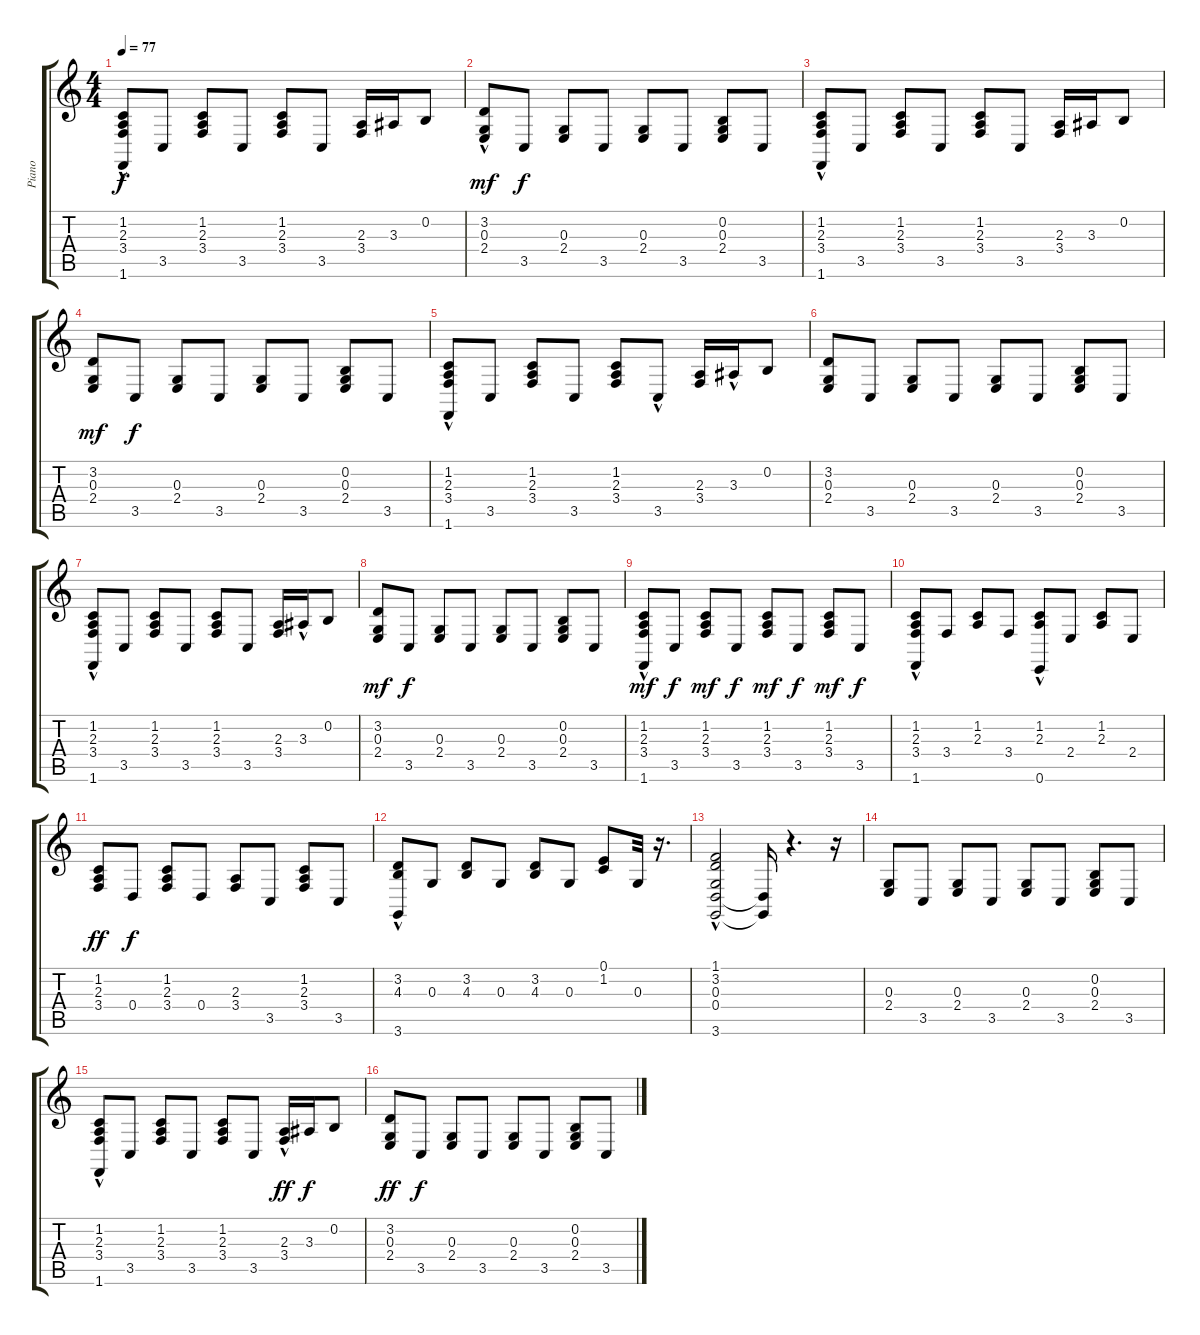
\track ("Piano" "Piano") {instrument englishhorn}
\staff {score tabs}
\tuning (E4 B3 G3 D3 A2 E2) {hide}
\ts (4 4)
\tempo 77
\clef g2
\ks c
(1.2 2.3 3.4 1.6{hac}).8{dy f} 3.5.8 (1.2 2.3 3.4).8 3.5.8 (1.2 2.3 3.4).8 3.5.8 (2.3 3.4).16 3.3.16 0.2.8 |
(3.2 0.3{hac} 2.4).8{dy mf} 3.5.8{dy f} (0.3 2.4).8 3.5.8 (0.3 2.4).8 3.5.8 (0.2 0.3 2.4).8 3.5.8 |
(1.2 2.3 3.4 1.6{hac}).8 3.5.8 (1.2 2.3 3.4).8 3.5.8 (1.2 2.3 3.4).8 3.5.8 (2.3 3.4).16 3.3.16 0.2.8 |
(3.2 0.3 2.4).8{dy mf} 3.5.8{dy f} (0.3 2.4).8 3.5.8 (0.3 2.4).8 3.5.8 (0.2 0.3 2.4).8 3.5.8 |
(1.2 2.3 3.4 1.6{hac}).8 3.5.8 (1.2 2.3 3.4).8 3.5.8 (1.2 2.3 3.4).8 3.5{hac}.8 (2.3 3.4).16 3.3{hac}.16 0.2.8 |
(3.2 0.3 2.4).8 3.5.8 (0.3 2.4).8 3.5.8 (0.3 2.4).8 3.5.8 (0.2 0.3 2.4).8 3.5.8 |
(1.2 2.3 3.4 1.6{hac}).8 3.5.8 (1.2 2.3 3.4).8 3.5.8 (1.2 2.3 3.4).8 3.5.8 (2.3 3.4).16 3.3{hac}.16 0.2.8 |
(3.2 0.3 2.4).8{dy mf} 3.5.8{dy f} (0.3 2.4).8 3.5.8 (0.3 2.4).8 3.5.8 (0.2 0.3 2.4).8 3.5.8 |
(1.2 2.3 3.4 1.6{hac}).8{dy mf} 3.5.8{dy f} (1.2 2.3 3.4).8{dy mf} 3.5.8{dy f} (1.2 2.3 3.4).8{dy mf} 3.5.8{dy f} (1.2 2.3 3.4).8{dy mf} 3.5.8{dy f} |
(1.2 2.3 3.4 1.6{hac}).8 3.4.8 (1.2 2.3).8 3.4.8 (1.2 2.3 0.6{hac}).8 2.4.8 (1.2 2.3).8 2.4.8 |
(1.2 2.3 3.4).8{dy ff} 0.4.8{dy f} (1.2 2.3 3.4).8 0.4.8 (2.3 3.4).8 3.5.8 (1.2 2.3 3.4).8 3.5.8 |
(3.2 4.3 3.6{hac}).8 0.3.8 (3.2 4.3).8 0.3.8 (3.2 4.3).8 0.3.8 (0.1 1.2).8 0.3.32 r.16{d} |
(1.1{hac} 3.2{hac} 0.3{hac} 0.4 3.6).2 (0.4{t} 3.6{t}).16 r.4{d} r.16 |
(0.3 2.4).8 3.5.8 (0.3 2.4).8 3.5.8 (0.3 2.4).8 3.5.8 (0.2 0.3 2.4).8 3.5.8 |
(1.2 2.3 3.4 1.6{hac}).8 3.5.8 (1.2 2.3 3.4).8 3.5.8 (1.2 2.3 3.4).8 3.5.8 (2.3 3.4{hac}).16{dy ff} 3.3.16{dy f} 0.2.8 |
(3.2 0.3 2.4).8{dy ff} 3.5.8{dy f} (0.3 2.4).8 3.5.8 (0.3 2.4).8 3.5.8 (0.2 0.3 2.4).8 3.5.8
